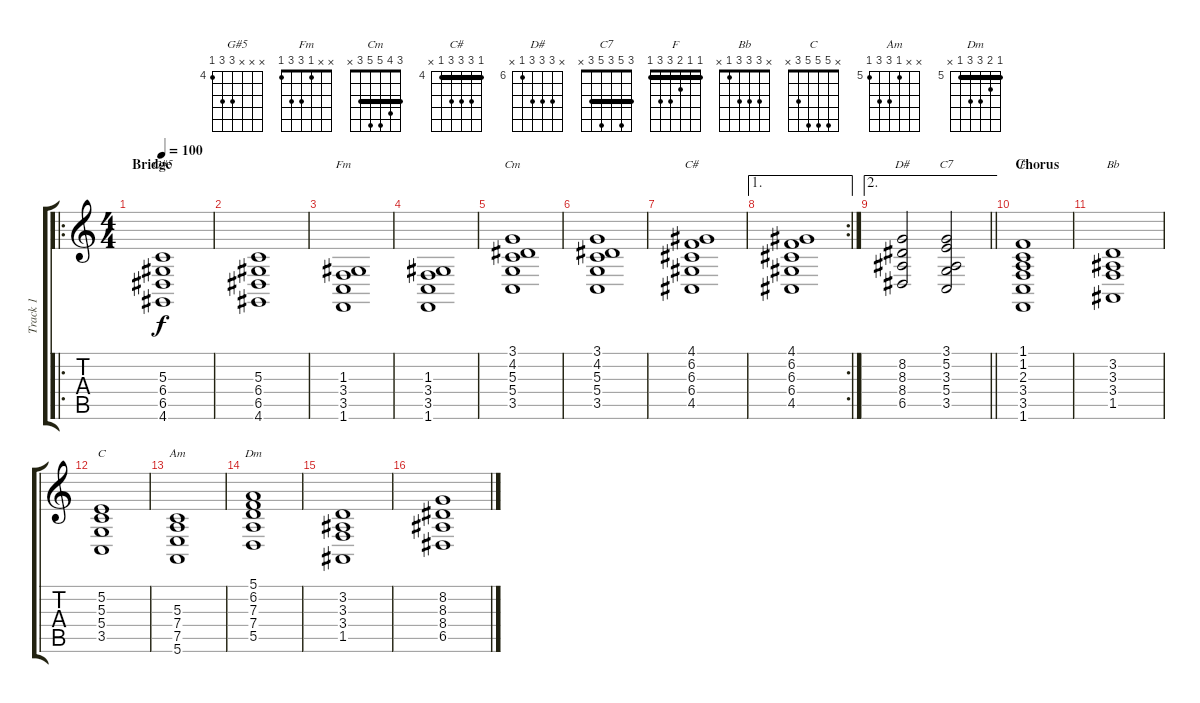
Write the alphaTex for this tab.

\track ("Track 1" "Track 1") {instrument cello}
\staff {score tabs}
\tuning (E4 B3 G3 D3 A2 E2) {hide}
\chord ("G#5" x x x 6 6 4) {firstfret 4}
\chord ("Fm" x x 1 3 3 1)
\chord ("Cm" 3 4 5 5 3 x) {barre 3}
\chord ("C#" 4 6 6 6 4 x) {firstfret 4 barre 4}
\chord ("D#" x 8 8 8 6 x) {firstfret 6}
\chord ("C7" 3 5 3 5 3 x) {barre 3}
\chord ("F" 1 1 2 3 3 1) {barre 1}
\chord ("Bb" x 3 3 3 1 x)
\chord ("C" x 5 5 5 3 x)
\chord ("Am" x x 5 7 7 5) {firstfret 5}
\chord ("Dm" 5 6 7 7 5 x) {firstfret 5 barre 5}
\ro
\ts (4 4)
\section ("" "Bridge")
\tempo 100
\clef g2
\ks c
(5.3 6.4 6.5 4.6).1{ch "G#5" dy f} |
(5.3 6.4 6.5 4.6).1 |
(1.3 3.4 3.5 1.6).1{ch "Fm"} |
(1.3 3.4 3.5 1.6).1 |
(3.1 4.2 5.3 5.4 3.5).1{ch "Cm"} |
(3.1 4.2 5.3 5.4 3.5).1 |
(4.1 6.2 6.3 6.4 4.5).1{ch "C#"} |
\ae 1
\rc 2
(4.1 6.2 6.3 6.4 4.5).1 |
\ae 2
\barLineRight lightlight
(8.2 8.3 8.4 6.5).2{ch "D#"} (3.1 5.2 3.3 5.4 3.5).2{ch "C7"} |
\section ("" "Chorus")
(1.1 1.2 2.3 3.4 3.5 1.6).1{ch "F"} |
(3.2 3.3 3.4 1.5).1{ch "Bb"} |
(5.2 5.3 5.4 3.5).1{ch "C"} |
(5.3 7.4 7.5 5.6).1{ch "Am"} |
(5.1 6.2 7.3 7.4 5.5).1{ch "Dm"} |
(3.2 3.3 3.4 1.5).1 |
(8.2 8.3 8.4 6.5).1
